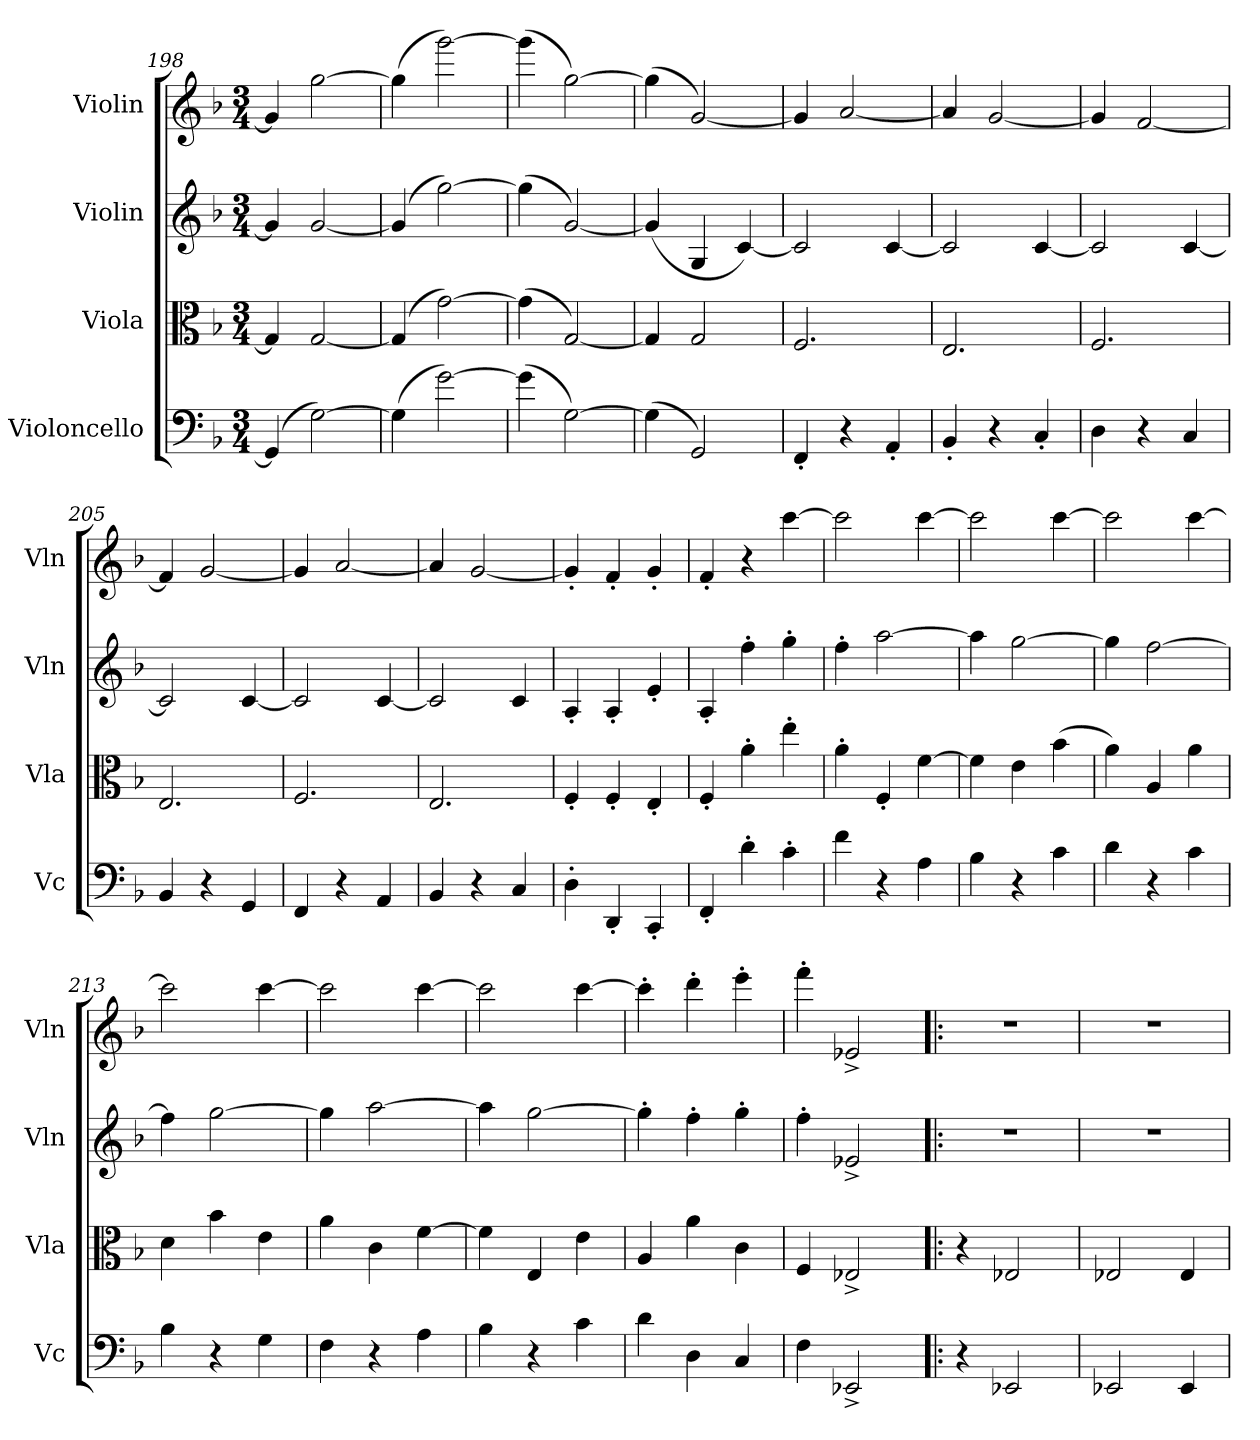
**kern	**kern	**kern	**kern
*part4	*part3	*part2	*part1
*staff4	*staff3	*staff2	*staff1
*I"Violoncello	*I"Viola	*I"Violin	*I"Violin
*I'Vc	*I'Vla	*I'Vln	*I'Vln
*clefF4	*clefC3	*clefG2	*clefG2
*k[b-]	*k[b-]	*k[b-]	*k[b-]
*M3/4	*M3/4	*M3/4	*M3/4
=198	=198	=198	=198
(4GG/]	4G/]	4g/]	4g/]
[2G\)	[2G/	[2g/	[2gg\
=199	=199	=199	=199
(4G\]	(4G/]	(4g/]	(4gg\]
[2g\)	[2g\)	[2gg\)	[2ggg\)
=200	=200	=200	=200
(4g\]	(4g\]	(4gg\]	(4ggg\]
[2G\)	[2G/)	[2g/)	[2gg\)
=201	=201	=201	=201
(4G\]	4G/]	(4g/]	(4gg\]
2GG/)	2G/	4G/	[2g/)
.	.	[4c/)	.
=202	=202	=202	=202
4FF'/	2.F/	2c/]	4g/]
4r	.	.	[2a/
4AA'/	.	[4c/	.
=203	=203	=203	=203
4BB-'/	2.E/	2c/]	4a/]
4r	.	.	[2g/
4C'/	.	[4c/	.
=204	=204	=204	=204
4D\	2.F/	2c/]	4g/]
4r	.	.	[2f/
4C/	.	[4c/	.
=205	=205	=205	=205
4BB-/	2.E/	2c/]	4f/]
4r	.	.	[2g/
4GG/	.	[4c/	.
=206	=206	=206	=206
4FF/	2.F/	2c/]	4g/]
4r	.	.	[2a/
4AA/	.	[4c/	.
=207	=207	=207	=207
4BB-/	2.E/	2c/]	4a/]
4r	.	.	[2g/
4C/	.	4c/	.
=208	=208	=208	=208
4D'\	4F'/	4A'/	4g'/]
4DD'/	4F'/	4A'/	4f'/
4CC'/	4E'/	4e'/	4g'/
=209	=209	=209	=209
4FF'/	4F'/	4A'/	4f'/
4d'\	4a'\	4ff'\	4r
4c'\	4ee'\	4gg'\	[4ccc\
=210	=210	=210	=210
4f\	4a'\	4ff'\	2ccc\]
4r	4F'/	[2aa\	.
4A\	[4f\	.	[4ccc\
=211	=211	=211	=211
4B-\	4f\]	4aa\]	2ccc\]
4r	4e\	[2gg\	.
4c\	(4b-\	.	[4ccc\
=212	=212	=212	=212
4d\	4a\)	4gg\]	2ccc\]
4r	4A/	[2ff\	.
4c\	4a\	.	[4ccc\
=213	=213	=213	=213
4B-\	4d\	4ff\]	2ccc\]
4r	4b-\	[2gg\	.
4G\	4e\	.	[4ccc\
=214	=214	=214	=214
4F\	4a\	4gg\]	2ccc\]
4r	4c\	[2aa\	.
4A\	[4f\	.	[4ccc\
=215	=215	=215	=215
4B-\	4f\]	4aa\]	2ccc\]
4r	4E/	[2gg\	.
4c\	4e\	.	[4ccc\
=216	=216	=216	=216
4d\	4A/	4gg'\]	4ccc'\]
4D\	4a\	4ff'\	4ddd'\
4C/	4c\	4gg'\	4eee'\
=217	=217	=217	=217
4F\	4F/	4ff'\	4fff'\
2EE-X^/	2E-X^/	2e-X^/	2e-X^/
=218!|:	=218!|:	=218!|:	=218!|:
4r	4r	2.r	2.r
2EE-X/	2E-X/	.	.
=219	=219	=219	=219
2EE-X/	2E-X/	2.r	2.r
4EE-/	4E-/	.	.
=	=	=	=
*-	*-	*-	*-
